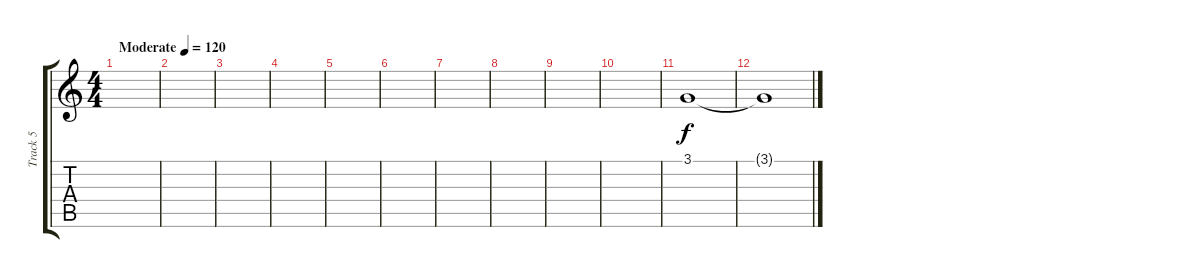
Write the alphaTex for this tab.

\track ("Track 5" "Track 5") {instrument rockorgan}
\staff {score tabs}
\tuning (E4 B3 G3 D3 A2 E2) {hide}
\ts (4 4)
\tempo (120 "Moderate")
\clef g2
\ks c
|
|
|
|
|
|
|
|
|
|
3.1.1{balance 3 instrument tubularbells} |
3.1{t}.1
